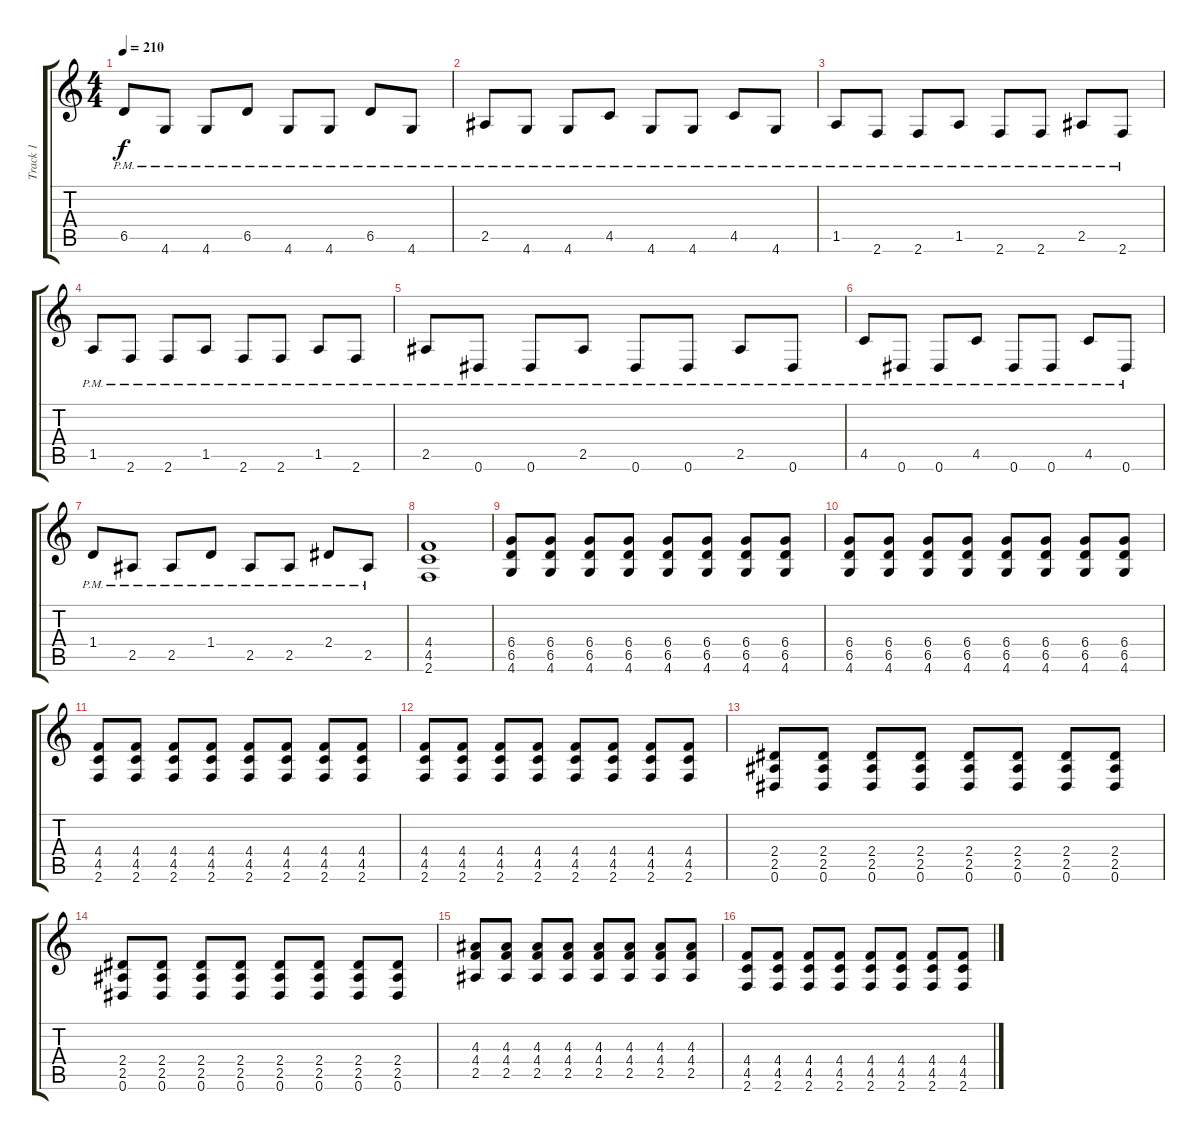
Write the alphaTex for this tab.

\track ("Track 1" "Track 1") {instrument overdrivenguitar}
\staff {score tabs}
\tuning (Eb4 Bb3 Gb3 Db3 Ab2 Eb2) {hide}
\ts (4 4)
\tempo 210
\clef g2
\ks c
6.5{pm}.8{dy f instrument overdrivenguitar} 4.6{pm}.8 4.6{pm}.8 6.5{pm}.8 4.6{pm}.8 4.6{pm}.8 6.5{pm}.8 4.6{pm}.8 |
2.5{pm}.8 4.6{pm}.8 4.6{pm}.8 4.5{pm}.8 4.6{pm}.8 4.6{pm}.8 4.5{pm}.8 4.6{pm}.8 |
1.5{pm}.8 2.6{pm}.8 2.6{pm}.8 1.5{pm}.8 2.6{pm}.8 2.6{pm}.8 2.5{pm}.8 2.6{pm}.8 |
1.5{pm}.8 2.6{pm}.8 2.6{pm}.8 1.5{pm}.8 2.6{pm}.8 2.6{pm}.8 1.5{pm}.8 2.6{pm}.8 |
2.5{pm}.8 0.6{pm}.8 0.6{pm}.8 2.5{pm}.8 0.6{pm}.8 0.6{pm}.8 2.5{pm}.8 0.6{pm}.8 |
4.5{pm}.8 0.6{pm}.8 0.6{pm}.8 4.5{pm}.8 0.6{pm}.8 0.6{pm}.8 4.5{pm}.8 0.6{pm}.8 |
1.4{pm}.8 2.5{pm}.8 2.5{pm}.8 1.4{pm}.8 2.5{pm}.8 2.5{pm}.8 2.4{pm}.8 2.5{pm}.8 |
(4.4 4.5 2.6).1 |
(6.4 6.5 4.6).8 (6.4 6.5 4.6).8 (6.4 6.5 4.6).8 (6.4 6.5 4.6).8 (6.4 6.5 4.6).8 (6.4 6.5 4.6).8 (6.4 6.5 4.6).8 (6.4 6.5 4.6).8 |
(6.4 6.5 4.6).8 (6.4 6.5 4.6).8 (6.4 6.5 4.6).8 (6.4 6.5 4.6).8 (6.4 6.5 4.6).8 (6.4 6.5 4.6).8 (6.4 6.5 4.6).8 (6.4 6.5 4.6).8 |
(4.4 4.5 2.6).8 (4.4 4.5 2.6).8 (4.4 4.5 2.6).8 (4.4 4.5 2.6).8 (4.4 4.5 2.6).8 (4.4 4.5 2.6).8 (4.4 4.5 2.6).8 (4.4 4.5 2.6).8 |
(4.4 4.5 2.6).8 (4.4 4.5 2.6).8 (4.4 4.5 2.6).8 (4.4 4.5 2.6).8 (4.4 4.5 2.6).8 (4.4 4.5 2.6).8 (4.4 4.5 2.6).8 (4.4 4.5 2.6).8 |
(2.4 2.5 0.6).8 (2.4 2.5 0.6).8 (2.4 2.5 0.6).8 (2.4 2.5 0.6).8 (2.4 2.5 0.6).8 (2.4 2.5 0.6).8 (2.4 2.5 0.6).8 (2.4 2.5 0.6).8 |
(2.4 2.5 0.6).8 (2.4 2.5 0.6).8 (2.4 2.5 0.6).8 (2.4 2.5 0.6).8 (2.4 2.5 0.6).8 (2.4 2.5 0.6).8 (2.4 2.5 0.6).8 (2.4 2.5 0.6).8 |
(4.3 4.4 2.5).8 (4.3 4.4 2.5).8 (4.3 4.4 2.5).8 (4.3 4.4 2.5).8 (4.3 4.4 2.5).8 (4.3 4.4 2.5).8 (4.3 4.4 2.5).8 (4.3 4.4 2.5).8 |
(4.4 4.5 2.6).8 (4.4 4.5 2.6).8 (4.4 4.5 2.6).8 (4.4 4.5 2.6).8 (4.4 4.5 2.6).8 (4.4 4.5 2.6).8 (4.4 4.5 2.6).8 (4.4 4.5 2.6).8
